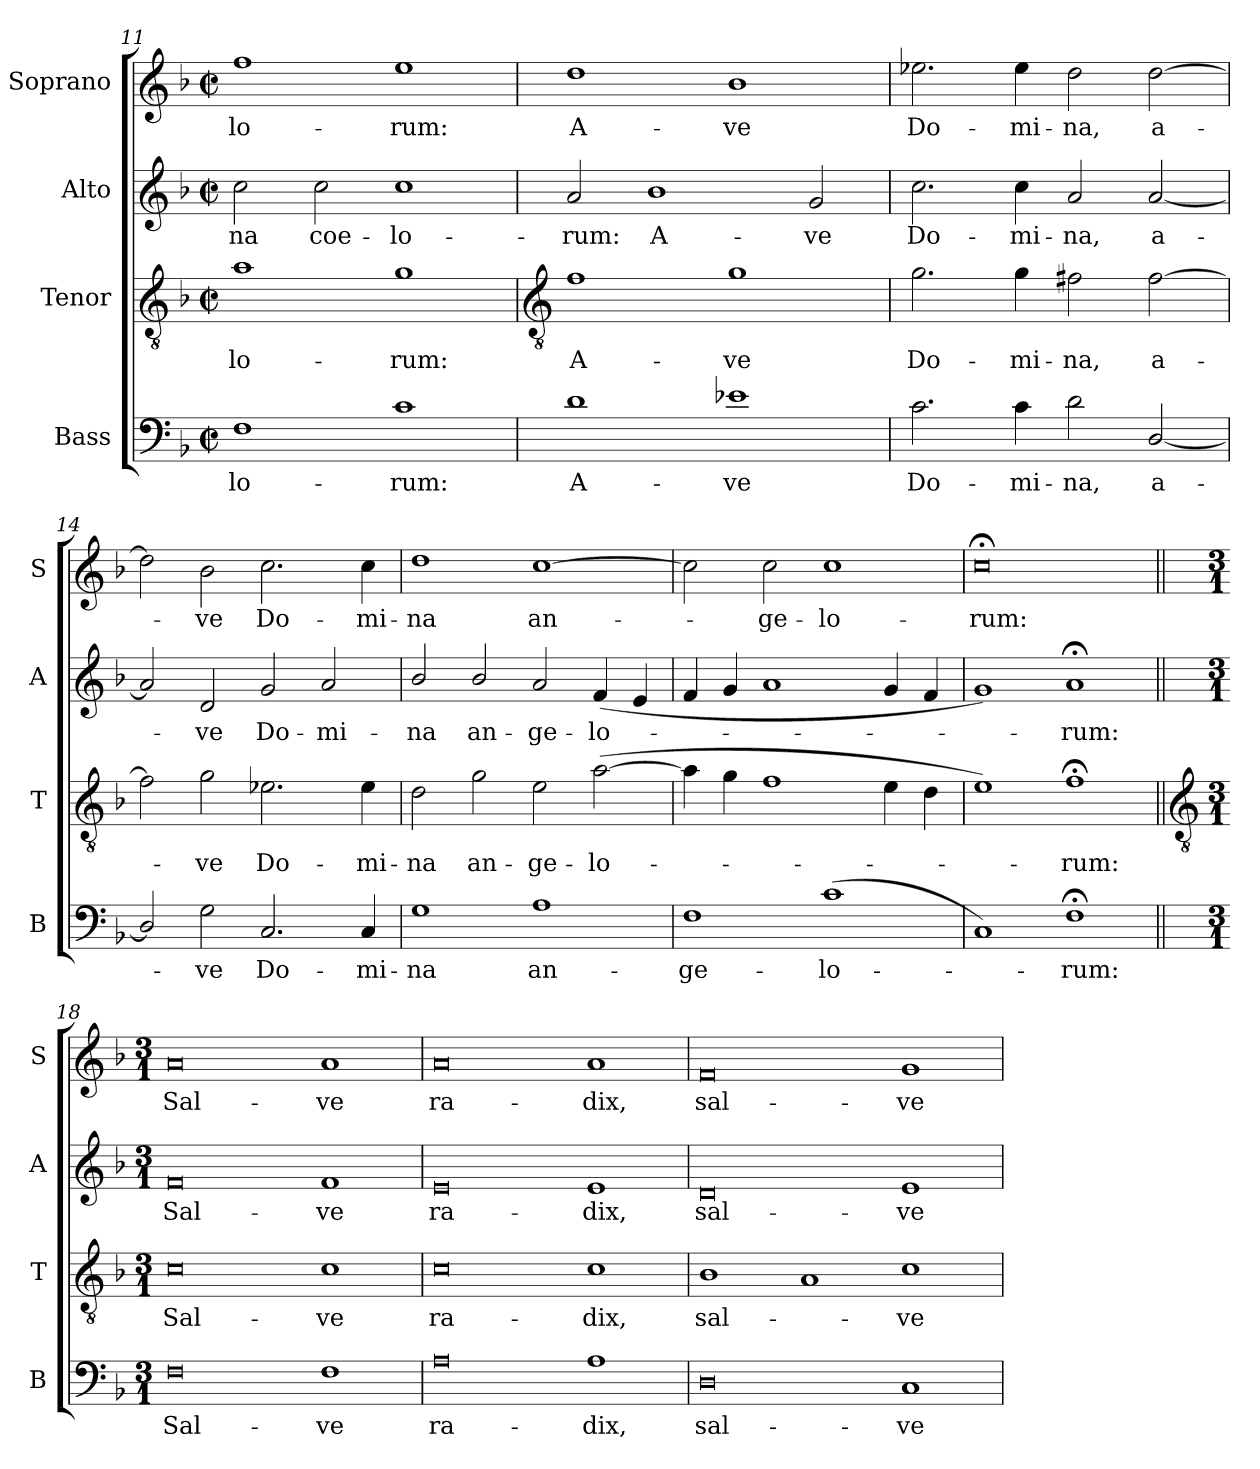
**kern	**text	**kern	**text	**kern	**text	**kern	**text
*part4	*part4	*part3	*part3	*part2	*part2	*part1	*part1
*staff4	*staff4	*staff3	*staff3	*staff2	*staff2	*staff1	*staff1
*I"Bass	*	*I"Tenor	*	*I"Alto	*	*I"Soprano	*
*I'B	*	*I'T	*	*I'A	*	*I'S	*
*clefF4	*	*clefGv2	*	*clefG2	*	*clefG2	*
*k[b-]	*	*k[b-]	*	*k[b-]	*	*k[b-]	*
*F:	*	*F:	*	*F:	*	*F:	*
*M4/2	*	*M4/2	*	*M4/2	*	*M4/2	*
*met(c|)	*	*met(c|)	*	*met(c|)	*	*met(c|)	*
=11	=11	=11	=11	=11	=11	=11	=11
!	!LO:LY:b	!	!LO:LY:b	!	!LO:LY:b	!	!LO:LY:b
1F	-lo-	1a	-lo-	2cc	na	1ff	-lo-
!	!	!	!	!	!LO:LY:b	!	!
.	.	.	.	2cc	coe-	.	.
!	!LO:LY:b	!	!LO:LY:b	!	!LO:LY:b	!	!LO:LY:b
1c	-rum:	1g	-rum:	1cc	-lo-	1ee	-rum:
!!LO:LB:g=z
=12	=12	=12	=12	=12	=12	=12	=12
*	*	*clefGv2	*	*	*	*	*
!	!LO:LY:b	!	!LO:LY:b	!	!LO:LY:b	!	!LO:LY:b
1d	A-	1f	A-	2a	-rum:	1dd	A-
!	!	!	!	!	!LO:LY:b	!	!
.	.	.	.	1b-	A-	.	.
!	!LO:LY:b	!	!LO:LY:b	!	!	!	!LO:LY:b
1e-X	-ve	1g	-ve	.	.	1b-	-ve
!	!	!	!	!	!LO:LY:b	!	!
.	.	.	.	2g	-ve	.	.
=13	=13	=13	=13	=13	=13	=13	=13
!	!LO:LY:b	!	!LO:LY:b	!	!LO:LY:b	!	!LO:LY:b
2.c	Do-	2.g	Do-	2.cc	Do-	2.ee-X	Do-
!	!LO:LY:b	!	!LO:LY:b	!	!LO:LY:b	!	!LO:LY:b
4c	-mi-	4g	-mi-	4cc	-mi-	4ee-	-mi-
!	!LO:LY:b	!	!LO:LY:b	!	!LO:LY:b	!	!LO:LY:b
2d	-na,	2f#X	-na,	2a	-na,	2dd	-na,
!	!LO:LY:b	!	!LO:LY:b	!	!LO:LY:b	!	!LO:LY:b
[2D/	a-	[2f#	a-	[2a	a-	[2dd	a-
=14	=14	=14	=14	=14	=14	=14	=14
2D/]	.	2f#]	.	2a]	.	2dd]	.
!	!LO:LY:b	!	!LO:LY:b	!	!LO:LY:b	!	!LO:LY:b
2G	ve	2g	ve	2d	ve	2b-	ve
!	!LO:LY:b	!	!LO:LY:b	!	!LO:LY:b	!	!LO:LY:b
2.C	Do-	2.e-X	Do-	2g	Do-	2.cc	Do-
!	!	!	!	!	!LO:LY:b	!	!
.	.	.	.	2a	-mi-	.	.
!	!LO:LY:b	!	!LO:LY:b	!	!	!	!LO:LY:b
4C	-mi-	4e-	-mi-	.	.	4cc	-mi-
=15	=15	=15	=15	=15	=15	=15	=15
!	!LO:LY:b	!	!LO:LY:b	!	!LO:LY:b	!	!LO:LY:b
1G	-na	2d	-na	2b-/	-na	1dd	-na
!	!	!	!LO:LY:b	!	!LO:LY:b	!	!
.	.	2g	an-	2b-/	an-	.	.
!	!LO:LY:b	!	!LO:LY:b	!	!LO:LY:b	!	!LO:LY:b
1A	an-	2e	-ge-	2a	-ge-	[1cc	an-
!	!	!	!LO:LY:b	!	!LO:LY:b	!	!
.	.	(>[2a	-lo-	(<4f	-lo-	.	.
.	.	.	.	4e	.	.	.
=16	=16	=16	=16	=16	=16	=16	=16
!	!LO:LY:b	!	!	!	!	!	!
1F	-ge-	4a]	.	4f	.	2cc]	.
.	.	4g	.	4g	.	.	.
!	!	!	!	!	!	!	!LO:LY:b
.	.	1f	.	1a	.	2cc	ge-
!	!LO:LY:b	!	!	!	!	!	!LO:LY:b
(<1c	-lo-	.	.	.	.	1cc	-lo-
.	.	4e	.	4g	.	.	.
.	.	4d	.	4f	.	.	.
=17	=17	=17	=17	=17	=17	=17	=17
!	!	!	!	!	!	!	!LO:LY:b
1C)	.	1e)	.	1g)	.	0cc;<	-rum:
!	!LO:LY:b	!	!LO:LY:b	!	!LO:LY:b	!	!
1F;<	rum:	1f;<	rum:	1a;<	rum:	.	.
!!LO:LB:g=z
=18||	=18||	=18||	=18||	=18||	=18||	=18||	=18||
*	*	*clefGv2	*	*	*	*	*
*M3/1	*	*M3/1	*	*M3/1	*	*M3/1	*
!	!LO:LY:b	!	!LO:LY:b	!	!LO:LY:b	!	!LO:LY:b
0F	Sal-	0c	Sal-	0f	Sal-	0a	Sal-
!	!LO:LY:b	!	!LO:LY:b	!	!LO:LY:b	!	!LO:LY:b
1F	-ve	1c	-ve	1f	-ve	1a	-ve
=19	=19	=19	=19	=19	=19	=19	=19
!	!LO:LY:b	!	!LO:LY:b	!	!LO:LY:b	!	!LO:LY:b
0A	ra-	0c	ra-	0e	ra-	0a	ra-
!	!LO:LY:b	!	!LO:LY:b	!	!LO:LY:b	!	!LO:LY:b
1A	-dix,	1c	-dix,	1e	-dix,	1a	-dix,
=20	=20	=20	=20	=20	=20	=20	=20
!	!LO:LY:b	!	!LO:LY:b	!	!LO:LY:b	!	!LO:LY:b
0D	sal-	1B-	sal-	0d	sal-	0f	sal-
.	.	1A	.	.	.	.	.
!	!LO:LY:b	!	!LO:LY:b	!	!LO:LY:b	!	!LO:LY:b
1C	-ve	1c	-ve	1e	-ve	1g	-ve
=	=	=	=	=	=	=	=
*-	*-	*-	*-	*-	*-	*-	*-
